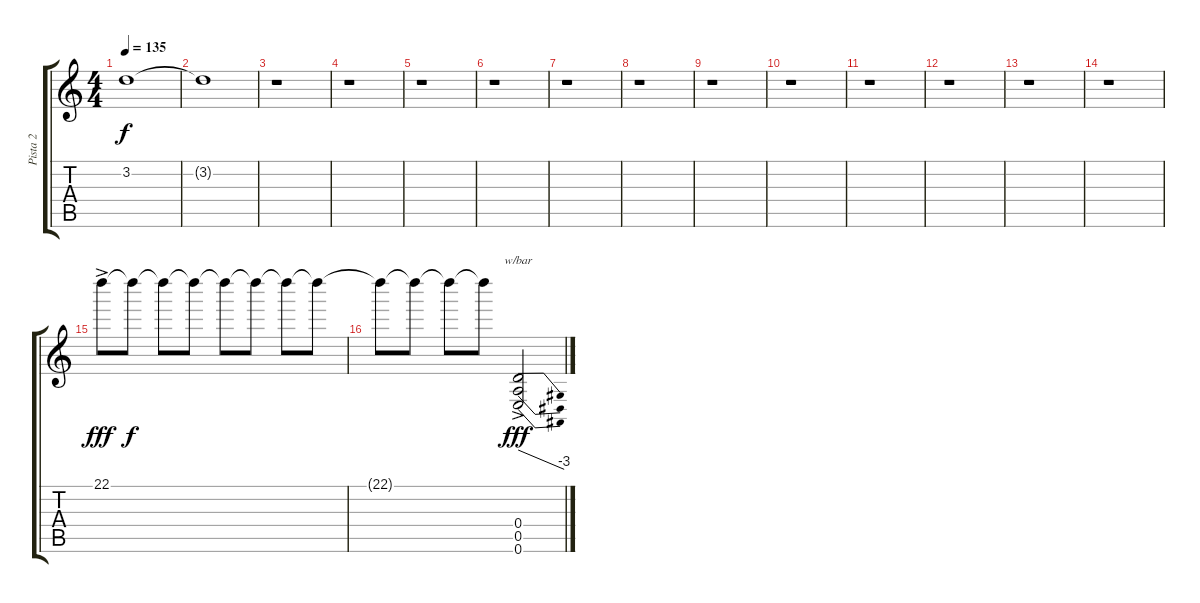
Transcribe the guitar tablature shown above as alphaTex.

\track ("Pista 2" "Pista 2") {instrument acousticguitarsteel}
\staff {score tabs}
\tuning (E4 B3 G3 D3 A2 E2) {hide}
\ts (4 4)
\tempo 135
\clef g2
\ks c
3.2.1{dy f} |
3.2{t}.1 |
r.1 |
r.1 |
r.1 |
r.1 |
r.1 |
r.1 |
r.1 |
r.1 |
r.1 |
r.1 |
r.1 |
r.1 |
22.1{ac}.8{dy fff volume 0 instrument overdrivenguitar} 22.1{t}.8{dy f volume 2} 22.1{t}.8{volume 5} 22.1{t}.8{volume 6} 22.1{t}.8{volume 8} 22.1{t}.8{volume 11} 22.1{t}.8{volume 11} 22.1{t}.8{volume 11} |
22.1{t}.8{volume 11} 22.1{t}.8{volume 11} 22.1{t}.8{volume 11} 22.1{t}.8{volume 11} (0.4 0.5 0.6{ac}).2{tbe (dive default 0 0 60 -12) dy fff volume 12 instrument distortionguitar}
